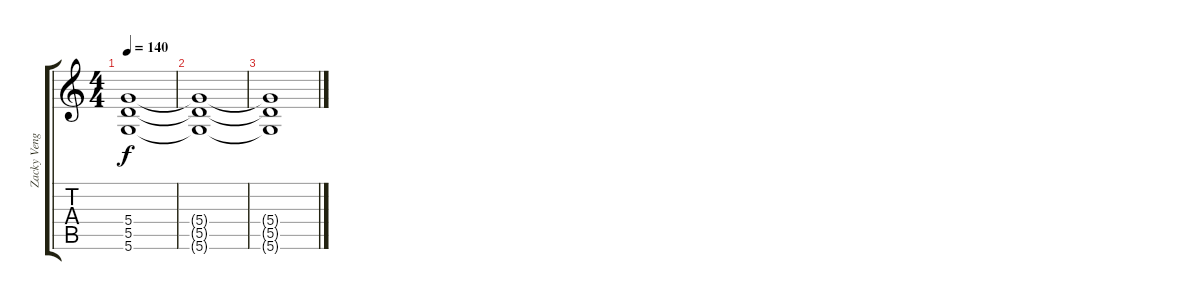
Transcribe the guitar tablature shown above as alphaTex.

\track ("Zacky Vengeance" "Zacky Veng") {instrument overdrivenguitar}
\staff {score tabs}
\tuning (E4 B3 G3 D3 A2 D2) {hide}
\ts (4 4)
\tempo 140
\clef g2
\ks c
(5.4{t} 5.5{t} 5.6{t}).1{dy f} |
(5.4{t} 5.5{t} 5.6{t}).1 |
(5.4{t} 5.5{t} 5.6{t}).1
